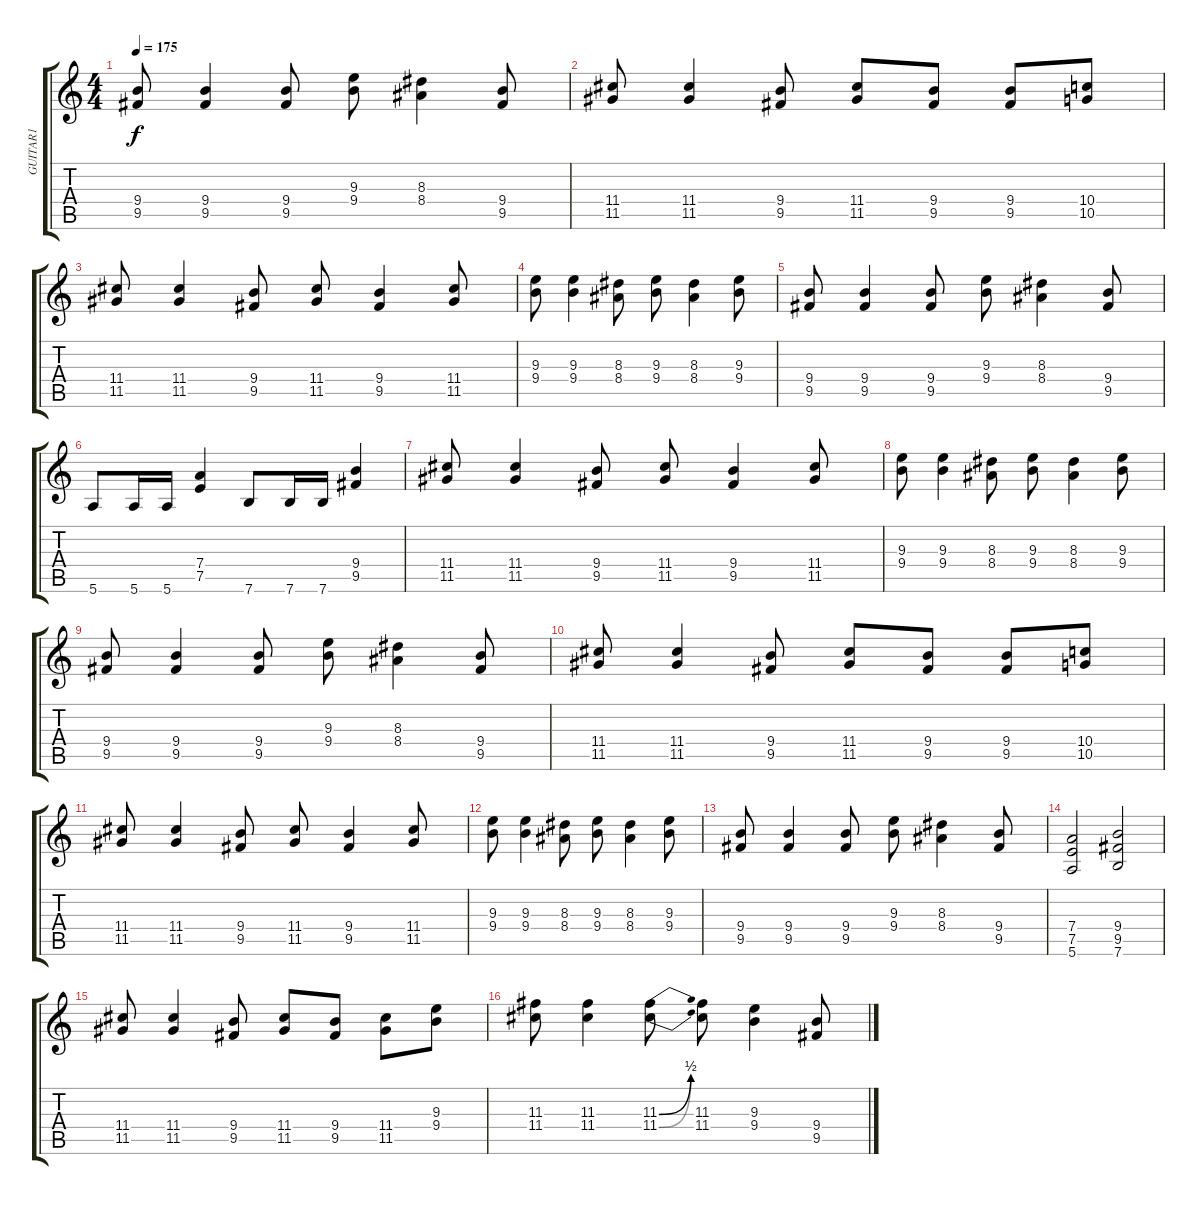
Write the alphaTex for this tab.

\track ("GUITAR1" "GUITAR1") {instrument distortionguitar}
\staff {score tabs}
\tuning (E4 B3 G3 D3 A2 E2) {hide}
\ts (4 4)
\tempo 175
\clef g2
\ks c
(9.4 9.5).8{dy f} (9.4 9.5).4 (9.4 9.5).8 (9.3 9.4).8 (8.3 8.4).4 (9.4 9.5).8 |
(11.4 11.5).8 (11.4 11.5).4 (9.4 9.5).8 (11.4 11.5).8 (9.4 9.5).8 (9.4 9.5).8 (10.4 10.5).8 |
(11.4 11.5).8 (11.4 11.5).4 (9.4 9.5).8 (11.4 11.5).8 (9.4 9.5).4 (11.4 11.5).8 |
(9.3 9.4).8 (9.3 9.4).4 (8.3 8.4).8 (9.3 9.4).8 (8.3 8.4).4 (9.3 9.4).8 |
(9.4 9.5).8 (9.4 9.5).4 (9.4 9.5).8 (9.3 9.4).8 (8.3 8.4).4 (9.4 9.5).8 |
5.6.8 5.6.16 5.6.16 (7.4 7.5).4 7.6.8 7.6.16 7.6.16 (9.4 9.5).4 |
(11.4 11.5).8 (11.4 11.5).4 (9.4 9.5).8 (11.4 11.5).8 (9.4 9.5).4 (11.4 11.5).8 |
(9.3 9.4).8 (9.3 9.4).4 (8.3 8.4).8 (9.3 9.4).8 (8.3 8.4).4 (9.3 9.4).8 |
(9.4 9.5).8 (9.4 9.5).4 (9.4 9.5).8 (9.3 9.4).8 (8.3 8.4).4 (9.4 9.5).8 |
(11.4 11.5).8 (11.4 11.5).4 (9.4 9.5).8 (11.4 11.5).8 (9.4 9.5).8 (9.4 9.5).8 (10.4 10.5).8 |
(11.4 11.5).8 (11.4 11.5).4 (9.4 9.5).8 (11.4 11.5).8 (9.4 9.5).4 (11.4 11.5).8 |
(9.3 9.4).8 (9.3 9.4).4 (8.3 8.4).8 (9.3 9.4).8 (8.3 8.4).4 (9.3 9.4).8 |
(9.4 9.5).8 (9.4 9.5).4 (9.4 9.5).8 (9.3 9.4).8 (8.3 8.4).4 (9.4 9.5).8 |
(7.4 7.5 5.6).2 (9.4 9.5 7.6).2 |
(11.4 11.5).8 (11.4 11.5).4 (9.4 9.5).8 (11.4 11.5).8 (9.4 9.5).8 (11.4 11.5).8 (9.3 9.4).8 |
(11.3 11.4).8 (11.3 11.4).4 (11.3{be (bend 0 0 60 2)} 11.4{be (bend 0 0 60 2)}).8 (11.3 11.4).8 (9.3 9.4).4 (9.4 9.5).8
